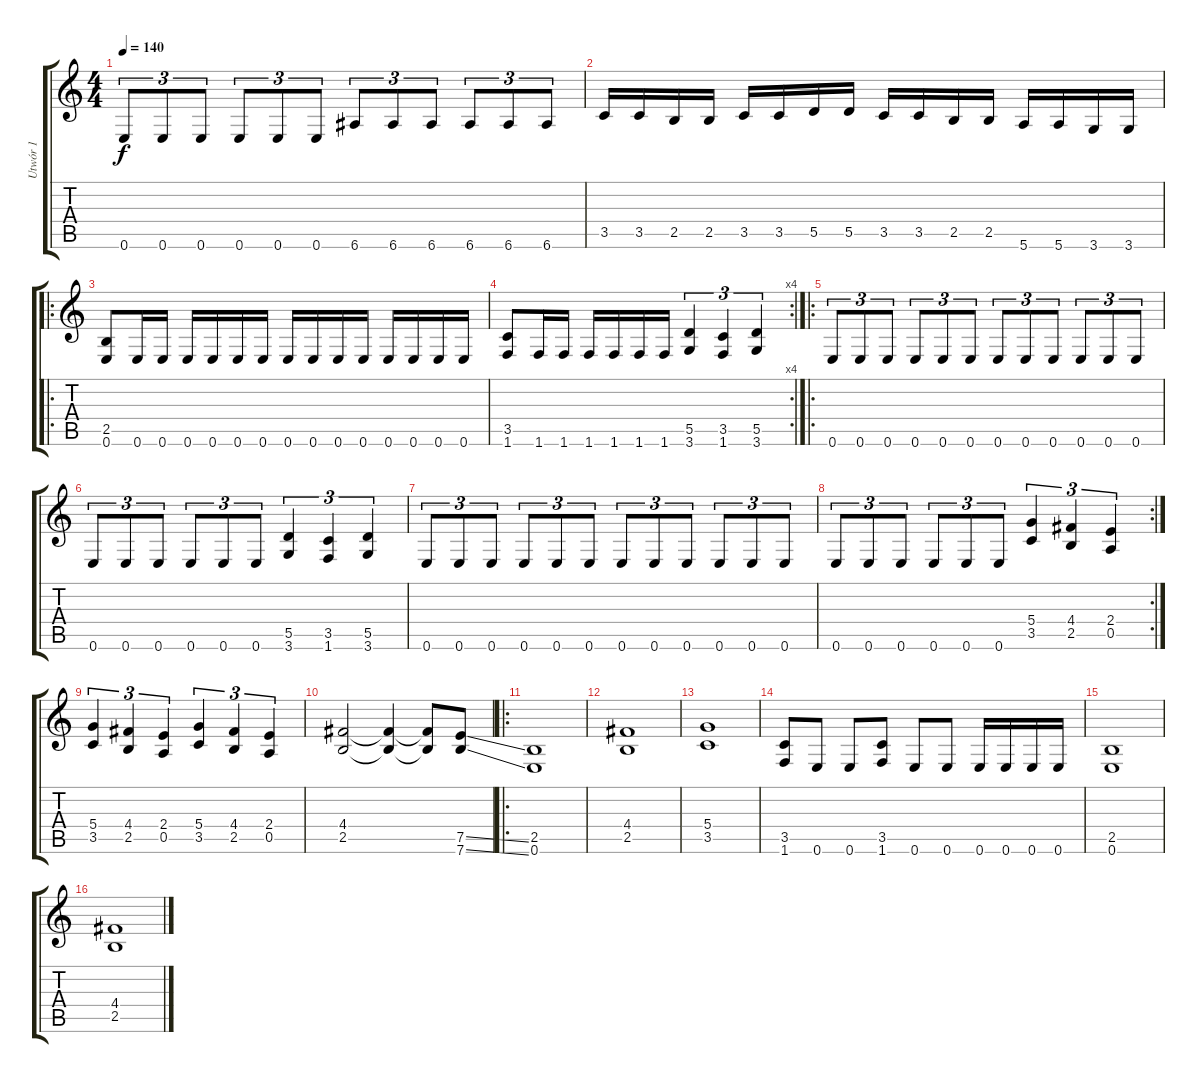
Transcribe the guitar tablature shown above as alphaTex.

\track ("Utwór 1" "Utwór 1") {instrument distortionguitar}
\staff {score tabs}
\tuning (E4 B3 G3 D3 A2 E2) {hide}
\ts (4 4)
\tempo 140
\clef g2
\ks c
0.6.8{tu (3 2) dy f} 0.6.8{tu (3 2)} 0.6.8{tu (3 2)} 0.6.8{tu (3 2)} 0.6.8{tu (3 2)} 0.6.8{tu (3 2)} 6.6.8{tu (3 2)} 6.6.8{tu (3 2)} 6.6.8{tu (3 2)} 6.6.8{tu (3 2)} 6.6.8{tu (3 2)} 6.6.8{tu (3 2)} |
3.5.16 3.5.16 2.5.16 2.5.16 3.5.16 3.5.16 5.5.16 5.5.16 3.5.16 3.5.16 2.5.16 2.5.16 5.6.16 5.6.16 3.6.16 3.6.16 |
\ro
(2.5 0.6).8 0.6.16 0.6.16 0.6.16 0.6.16 0.6.16 0.6.16 0.6.16 0.6.16 0.6.16 0.6.16 0.6.16 0.6.16 0.6.16 0.6.16 |
\rc 4
(3.5 1.6).8 1.6.16 1.6.16 1.6.16 1.6.16 1.6.16 1.6.16 (5.5 3.6).4{tu (3 2)} (3.5 1.6).4{tu (3 2)} (5.5 3.6).4{tu (3 2)} |
\ro
0.6.8{tu (3 2)} 0.6.8{tu (3 2)} 0.6.8{tu (3 2)} 0.6.8{tu (3 2)} 0.6.8{tu (3 2)} 0.6.8{tu (3 2)} 0.6.8{tu (3 2)} 0.6.8{tu (3 2)} 0.6.8{tu (3 2)} 0.6.8{tu (3 2)} 0.6.8{tu (3 2)} 0.6.8{tu (3 2)} |
0.6.8{tu (3 2)} 0.6.8{tu (3 2)} 0.6.8{tu (3 2)} 0.6.8{tu (3 2)} 0.6.8{tu (3 2)} 0.6.8{tu (3 2)} (5.5 3.6).4{tu (3 2)} (3.5 1.6).4{tu (3 2)} (5.5 3.6).4{tu (3 2)} |
0.6.8{tu (3 2)} 0.6.8{tu (3 2)} 0.6.8{tu (3 2)} 0.6.8{tu (3 2)} 0.6.8{tu (3 2)} 0.6.8{tu (3 2)} 0.6.8{tu (3 2)} 0.6.8{tu (3 2)} 0.6.8{tu (3 2)} 0.6.8{tu (3 2)} 0.6.8{tu (3 2)} 0.6.8{tu (3 2)} |
\rc 2
0.6.8{tu (3 2)} 0.6.8{tu (3 2)} 0.6.8{tu (3 2)} 0.6.8{tu (3 2)} 0.6.8{tu (3 2)} 0.6.8{tu (3 2)} (5.4 3.5).4{tu (3 2)} (4.4 2.5).4{tu (3 2)} (2.4 0.5).4{tu (3 2)} |
(5.4 3.5).4{tu (3 2)} (4.4 2.5).4{tu (3 2)} (2.4 0.5).4{tu (3 2)} (5.4 3.5).4{tu (3 2)} (4.4 2.5).4{tu (3 2)} (2.4 0.5).4{tu (3 2)} |
(4.4 2.5).2 (4.4{t} 2.5{t}).4 (4.4{t} 2.5{t}).8 (7.5{ss} 7.6{ss}).8 |
\ro
(2.5 0.6).1 |
(4.4 2.5).1 |
(5.4 3.5).1 |
(3.5 1.6).8 0.6.8 0.6.8 (3.5 1.6).8 0.6.8 0.6.8 0.6.16 0.6.16 0.6.16 0.6.16 |
(2.5 0.6).1 |
(4.4 2.5).1
